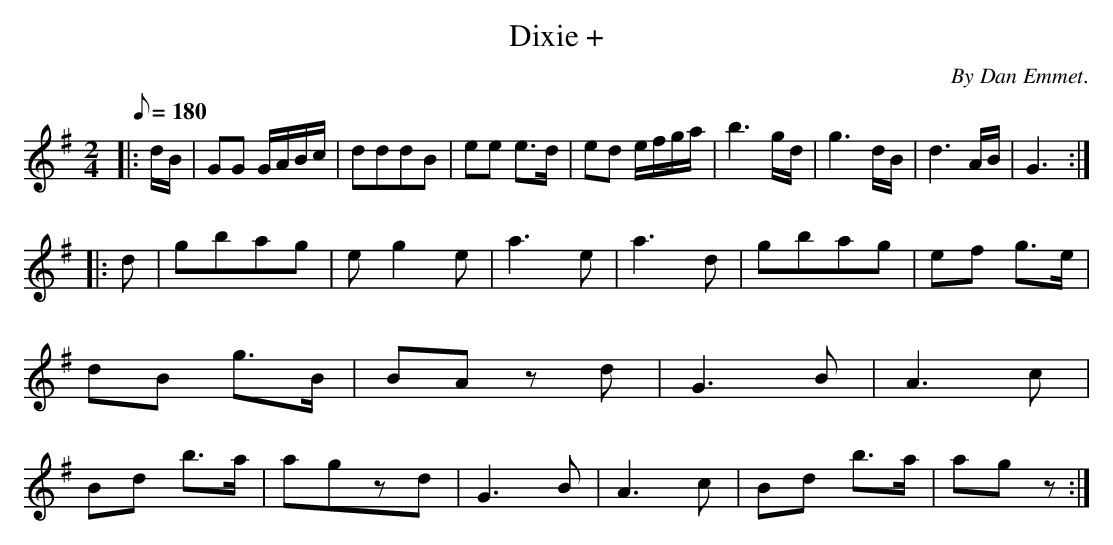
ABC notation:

X:1
T:Dixie +
C:By Dan Emmet.
M:2/4
L:1/8
Q:1/8=180
K:G
|: d/B/|GG G/A/B/c/|dddB|ee e>d|ed e/f/g/a/|b3g/d/|g3d/B/|d3A/B/|G3 :|
|: d|gbag|eg2e|a3e|a3d|gbag|ef g>e|dB g>B|BA zd|G3B|A3c|Bd b>a|agzd|G3B|A3c|Bd b>a|agz :|
